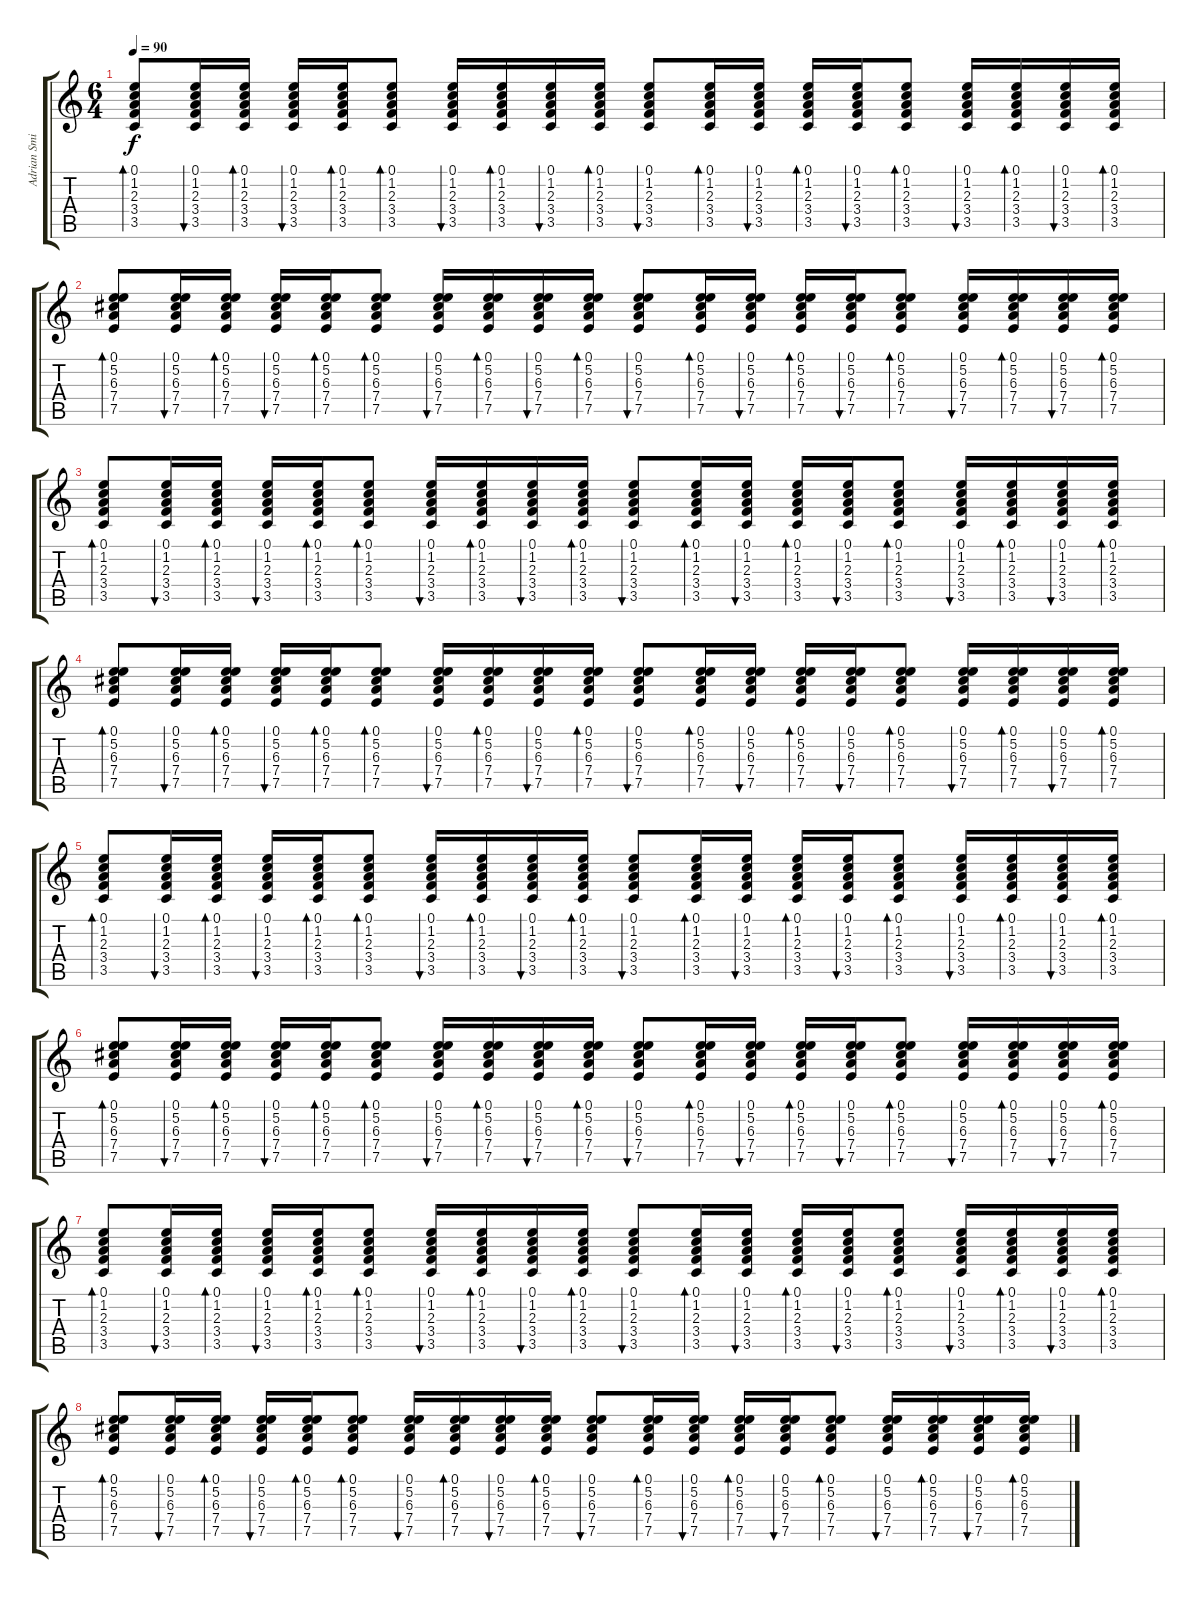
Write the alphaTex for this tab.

\track ("Adrian Smith" "Adrian Smi") {instrument acousticguitarsteel}
\staff {score tabs}
\tuning (E4 B3 G3 D3 A2 E2) {hide}
\ts (6 4)
\tempo 90
\clef g2
\ks c
(0.1 1.2 2.3 3.4 3.5).8{bd 60 dy f} (0.1 1.2 2.3 3.4 3.5).16{bu 60} (0.1 1.2 2.3 3.4 3.5).16{bd 60} (0.1 1.2 2.3 3.4 3.5).16{bu 60} (0.1 1.2 2.3 3.4 3.5).16{bd 60} (0.1 1.2 2.3 3.4 3.5).8{bd 60} (0.1 1.2 2.3 3.4 3.5).16{bu 60} (0.1 1.2 2.3 3.4 3.5).16{bd 60} (0.1 1.2 2.3 3.4 3.5).16{bu 60} (0.1 1.2 2.3 3.4 3.5).16{bd 60} (0.1 1.2 2.3 3.4 3.5).8{bu 60} (0.1 1.2 2.3 3.4 3.5).16{bd 60} (0.1 1.2 2.3 3.4 3.5).16{bu 60} (0.1 1.2 2.3 3.4 3.5).16{bd 60} (0.1 1.2 2.3 3.4 3.5).16{bu 60} (0.1 1.2 2.3 3.4 3.5).8{bd 60} (0.1 1.2 2.3 3.4 3.5).16{bu 60} (0.1 1.2 2.3 3.4 3.5).16{bd 60} (0.1 1.2 2.3 3.4 3.5).16{bu 60} (0.1 1.2 2.3 3.4 3.5).16{bd 60} |
(0.1 5.2 6.3 7.4 7.5).8{bd 60} (0.1 5.2 6.3 7.4 7.5).16{bu 60} (0.1 5.2 6.3 7.4 7.5).16{bd 60} (0.1 5.2 6.3 7.4 7.5).16{bu 60} (0.1 5.2 6.3 7.4 7.5).16{bd 60} (0.1 5.2 6.3 7.4 7.5).8{bd 60} (0.1 5.2 6.3 7.4 7.5).16{bu 60} (0.1 5.2 6.3 7.4 7.5).16{bd 60} (0.1 5.2 6.3 7.4 7.5).16{bu 60} (0.1 5.2 6.3 7.4 7.5).16{bd 60} (0.1 5.2 6.3 7.4 7.5).8{bu 60} (0.1 5.2 6.3 7.4 7.5).16{bd 60} (0.1 5.2 6.3 7.4 7.5).16{bu 60} (0.1 5.2 6.3 7.4 7.5).16{bd 60} (0.1 5.2 6.3 7.4 7.5).16{bu 60} (0.1 5.2 6.3 7.4 7.5).8{bd 60} (0.1 5.2 6.3 7.4 7.5).16{bu 60} (0.1 5.2 6.3 7.4 7.5).16{bd 60} (0.1 5.2 6.3 7.4 7.5).16{bu 60} (0.1 5.2 6.3 7.4 7.5).16{bd 60} |
(0.1 1.2 2.3 3.4 3.5).8{bd 60} (0.1 1.2 2.3 3.4 3.5).16{bu 60} (0.1 1.2 2.3 3.4 3.5).16{bd 60} (0.1 1.2 2.3 3.4 3.5).16{bu 60} (0.1 1.2 2.3 3.4 3.5).16{bd 60} (0.1 1.2 2.3 3.4 3.5).8{bd 60} (0.1 1.2 2.3 3.4 3.5).16{bu 60} (0.1 1.2 2.3 3.4 3.5).16{bd 60} (0.1 1.2 2.3 3.4 3.5).16{bu 60} (0.1 1.2 2.3 3.4 3.5).16{bd 60} (0.1 1.2 2.3 3.4 3.5).8{bu 60} (0.1 1.2 2.3 3.4 3.5).16{bd 60} (0.1 1.2 2.3 3.4 3.5).16{bu 60} (0.1 1.2 2.3 3.4 3.5).16{bd 60} (0.1 1.2 2.3 3.4 3.5).16{bu 60} (0.1 1.2 2.3 3.4 3.5).8{bd 60} (0.1 1.2 2.3 3.4 3.5).16{bu 60} (0.1 1.2 2.3 3.4 3.5).16{bd 60} (0.1 1.2 2.3 3.4 3.5).16{bu 60} (0.1 1.2 2.3 3.4 3.5).16{bd 60} |
(0.1 5.2 6.3 7.4 7.5).8{bd 60} (0.1 5.2 6.3 7.4 7.5).16{bu 60} (0.1 5.2 6.3 7.4 7.5).16{bd 60} (0.1 5.2 6.3 7.4 7.5).16{bu 60} (0.1 5.2 6.3 7.4 7.5).16{bd 60} (0.1 5.2 6.3 7.4 7.5).8{bd 60} (0.1 5.2 6.3 7.4 7.5).16{bu 60} (0.1 5.2 6.3 7.4 7.5).16{bd 60} (0.1 5.2 6.3 7.4 7.5).16{bu 60} (0.1 5.2 6.3 7.4 7.5).16{bd 60} (0.1 5.2 6.3 7.4 7.5).8{bu 60} (0.1 5.2 6.3 7.4 7.5).16{bd 60} (0.1 5.2 6.3 7.4 7.5).16{bu 60} (0.1 5.2 6.3 7.4 7.5).16{bd 60} (0.1 5.2 6.3 7.4 7.5).16{bu 60} (0.1 5.2 6.3 7.4 7.5).8{bd 60} (0.1 5.2 6.3 7.4 7.5).16{bu 60} (0.1 5.2 6.3 7.4 7.5).16{bd 60} (0.1 5.2 6.3 7.4 7.5).16{bu 60} (0.1 5.2 6.3 7.4 7.5).16{bd 60} |
(0.1 1.2 2.3 3.4 3.5).8{bd 60} (0.1 1.2 2.3 3.4 3.5).16{bu 60} (0.1 1.2 2.3 3.4 3.5).16{bd 60} (0.1 1.2 2.3 3.4 3.5).16{bu 60} (0.1 1.2 2.3 3.4 3.5).16{bd 60} (0.1 1.2 2.3 3.4 3.5).8{bd 60} (0.1 1.2 2.3 3.4 3.5).16{bu 60} (0.1 1.2 2.3 3.4 3.5).16{bd 60} (0.1 1.2 2.3 3.4 3.5).16{bu 60} (0.1 1.2 2.3 3.4 3.5).16{bd 60} (0.1 1.2 2.3 3.4 3.5).8{bu 60} (0.1 1.2 2.3 3.4 3.5).16{bd 60} (0.1 1.2 2.3 3.4 3.5).16{bu 60} (0.1 1.2 2.3 3.4 3.5).16{bd 60} (0.1 1.2 2.3 3.4 3.5).16{bu 60} (0.1 1.2 2.3 3.4 3.5).8{bd 60} (0.1 1.2 2.3 3.4 3.5).16{bu 60} (0.1 1.2 2.3 3.4 3.5).16{bd 60} (0.1 1.2 2.3 3.4 3.5).16{bu 60} (0.1 1.2 2.3 3.4 3.5).16{bd 60} |
(0.1 5.2 6.3 7.4 7.5).8{bd 60} (0.1 5.2 6.3 7.4 7.5).16{bu 60} (0.1 5.2 6.3 7.4 7.5).16{bd 60} (0.1 5.2 6.3 7.4 7.5).16{bu 60} (0.1 5.2 6.3 7.4 7.5).16{bd 60} (0.1 5.2 6.3 7.4 7.5).8{bd 60} (0.1 5.2 6.3 7.4 7.5).16{bu 60} (0.1 5.2 6.3 7.4 7.5).16{bd 60} (0.1 5.2 6.3 7.4 7.5).16{bu 60} (0.1 5.2 6.3 7.4 7.5).16{bd 60} (0.1 5.2 6.3 7.4 7.5).8{bu 60} (0.1 5.2 6.3 7.4 7.5).16{bd 60} (0.1 5.2 6.3 7.4 7.5).16{bu 60} (0.1 5.2 6.3 7.4 7.5).16{bd 60} (0.1 5.2 6.3 7.4 7.5).16{bu 60} (0.1 5.2 6.3 7.4 7.5).8{bd 60} (0.1 5.2 6.3 7.4 7.5).16{bu 60} (0.1 5.2 6.3 7.4 7.5).16{bd 60} (0.1 5.2 6.3 7.4 7.5).16{bu 60} (0.1 5.2 6.3 7.4 7.5).16{bd 60} |
(0.1 1.2 2.3 3.4 3.5).8{bd 60} (0.1 1.2 2.3 3.4 3.5).16{bu 60} (0.1 1.2 2.3 3.4 3.5).16{bd 60} (0.1 1.2 2.3 3.4 3.5).16{bu 60} (0.1 1.2 2.3 3.4 3.5).16{bd 60} (0.1 1.2 2.3 3.4 3.5).8{bd 60} (0.1 1.2 2.3 3.4 3.5).16{bu 60} (0.1 1.2 2.3 3.4 3.5).16{bd 60} (0.1 1.2 2.3 3.4 3.5).16{bu 60} (0.1 1.2 2.3 3.4 3.5).16{bd 60} (0.1 1.2 2.3 3.4 3.5).8{bu 60} (0.1 1.2 2.3 3.4 3.5).16{bd 60} (0.1 1.2 2.3 3.4 3.5).16{bu 60} (0.1 1.2 2.3 3.4 3.5).16{bd 60} (0.1 1.2 2.3 3.4 3.5).16{bu 60} (0.1 1.2 2.3 3.4 3.5).8{bd 60} (0.1 1.2 2.3 3.4 3.5).16{bu 60} (0.1 1.2 2.3 3.4 3.5).16{bd 60} (0.1 1.2 2.3 3.4 3.5).16{bu 60} (0.1 1.2 2.3 3.4 3.5).16{bd 60} |
(0.1 5.2 6.3 7.4 7.5).8{bd 60} (0.1 5.2 6.3 7.4 7.5).16{bu 60} (0.1 5.2 6.3 7.4 7.5).16{bd 60} (0.1 5.2 6.3 7.4 7.5).16{bu 60} (0.1 5.2 6.3 7.4 7.5).16{bd 60} (0.1 5.2 6.3 7.4 7.5).8{bd 60} (0.1 5.2 6.3 7.4 7.5).16{bu 60} (0.1 5.2 6.3 7.4 7.5).16{bd 60} (0.1 5.2 6.3 7.4 7.5).16{bu 60} (0.1 5.2 6.3 7.4 7.5).16{bd 60} (0.1 5.2 6.3 7.4 7.5).8{bu 60} (0.1 5.2 6.3 7.4 7.5).16{bd 60} (0.1 5.2 6.3 7.4 7.5).16{bu 60} (0.1 5.2 6.3 7.4 7.5).16{bd 60} (0.1 5.2 6.3 7.4 7.5).16{bu 60} (0.1 5.2 6.3 7.4 7.5).8{bd 60} (0.1 5.2 6.3 7.4 7.5).16{bu 60} (0.1 5.2 6.3 7.4 7.5).16{bd 60} (0.1 5.2 6.3 7.4 7.5).16{bu 60} (0.1 5.2 6.3 7.4 7.5).16{bd 60}
